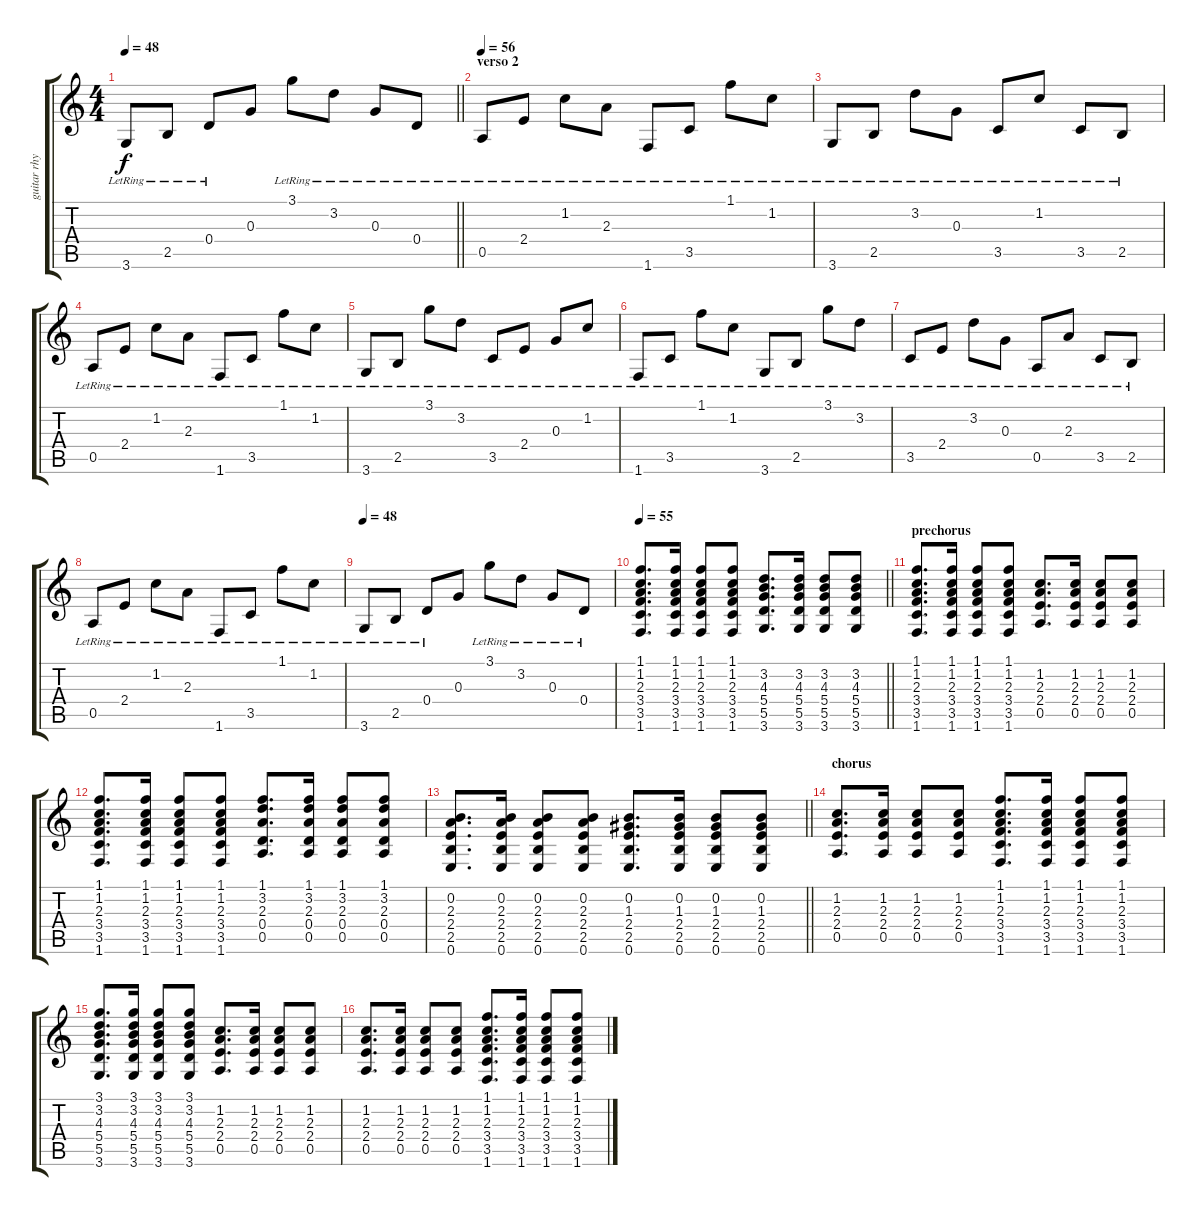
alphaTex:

\track ("guitar rhym" "guitar rhy") {instrument acousticguitarsteel}
\staff {score tabs}
\tuning (E4 B3 G3 D3 A2 E2) {hide}
\ts (4 4)
\tempo 48
\clef g2
\barLineRight lightlight
\ks c
3.6{lr}.8{dy f} 2.5{lr}.8 0.4{lr}.8 0.3.8 3.1{lr}.8 3.2{lr}.8 0.3{lr}.8 0.4{lr}.8 |
\section ("" "verso 2")
\tempo 56
0.5{lr}.8 2.4{lr}.8 1.2{lr}.8 2.3{lr}.8 1.6{lr}.8 3.5{lr}.8 1.1{lr}.8 1.2{lr}.8 |
3.6{lr}.8 2.5{lr}.8 3.2{lr}.8 0.3{lr}.8 3.5{lr}.8 1.2{lr}.8 3.5{lr}.8 2.5{lr}.8 |
0.5{lr}.8 2.4{lr}.8 1.2{lr}.8 2.3{lr}.8 1.6{lr}.8 3.5{lr}.8 1.1{lr}.8 1.2{lr}.8 |
3.6{lr}.8 2.5{lr}.8 3.1{lr}.8 3.2{lr}.8 3.5{lr}.8 2.4{lr}.8 0.3{lr}.8 1.2{lr}.8 |
1.6{lr}.8 3.5{lr}.8 1.1{lr}.8 1.2{lr}.8 3.6{lr}.8 2.5{lr}.8 3.1{lr}.8 3.2{lr}.8 |
3.5{lr}.8 2.4{lr}.8 3.2{lr}.8 0.3{lr}.8 0.5{lr}.8 2.3{lr}.8 3.5{lr}.8 2.5{lr}.8 |
0.5{lr}.8 2.4{lr}.8 1.2{lr}.8 2.3{lr}.8 1.6{lr}.8 3.5{lr}.8 1.1{lr}.8 1.2{lr}.8 |
\tempo 48
3.6{lr}.8 2.5{lr}.8 0.4{lr}.8 0.3.8 3.1{lr}.8 3.2{lr}.8 0.3{lr}.8 0.4{lr}.8 |
\tempo 55
\barLineRight lightlight
(1.1 1.2 2.3 3.4 3.5 1.6).8{d volume 11} (1.1 1.2 2.3 3.4 3.5 1.6).16 (1.1 1.2 2.3 3.4 3.5 1.6).8 (1.1 1.2 2.3 3.4 3.5 1.6).8 (3.2 4.3 5.4 5.5 3.6).8{d} (3.2 4.3 5.4 5.5 3.6).16 (3.2 4.3 5.4 5.5 3.6).8 (3.2 4.3 5.4 5.5 3.6).8 |
\section ("" "prechorus")
(1.1 1.2 2.3 3.4 3.5 1.6).8{d} (1.1 1.2 2.3 3.4 3.5 1.6).16 (1.1 1.2 2.3 3.4 3.5 1.6).8 (1.1 1.2 2.3 3.4 3.5 1.6).8 (1.2 2.3 2.4 0.5).8{d} (1.2 2.3 2.4 0.5).16 (1.2 2.3 2.4 0.5).8 (1.2 2.3 2.4 0.5).8 |
(1.1 1.2 2.3 3.4 3.5 1.6).8{d} (1.1 1.2 2.3 3.4 3.5 1.6).16 (1.1 1.2 2.3 3.4 3.5 1.6).8 (1.1 1.2 2.3 3.4 3.5 1.6).8 (1.1 3.2 2.3 0.4 0.5).8{d} (1.1 3.2 2.3 0.4 0.5).16 (1.1 3.2 2.3 0.4 0.5).8 (1.1 3.2 2.3 0.4 0.5).8 |
\barLineRight lightlight
(0.2 2.3 2.4 2.5 0.6).8{d} (0.2 2.3 2.4 2.5 0.6).16 (0.2 2.3 2.4 2.5 0.6).8 (0.2 2.3 2.4 2.5 0.6).8 (0.2 1.3 2.4 2.5 0.6).8{d} (0.2 1.3 2.4 2.5 0.6).16 (0.2 1.3 2.4 2.5 0.6).8 (0.2 1.3 2.4 2.5 0.6).8 |
\section ("" "chorus")
(1.2 2.3 2.4 0.5).8{d} (1.2 2.3 2.4 0.5).16 (1.2 2.3 2.4 0.5).8 (1.2 2.3 2.4 0.5).8 (1.1 1.2 2.3 3.4 3.5 1.6).8{d} (1.1 1.2 2.3 3.4 3.5 1.6).16 (1.1 1.2 2.3 3.4 3.5 1.6).8 (1.1 1.2 2.3 3.4 3.5 1.6).8 |
(3.1 3.2 4.3 5.4 5.5 3.6).8{d} (3.1 3.2 4.3 5.4 5.5 3.6).16 (3.1 3.2 4.3 5.4 5.5 3.6).8 (3.1 3.2 4.3 5.4 5.5 3.6).8 (1.2 2.3 2.4 0.5).8{d} (1.2 2.3 2.4 0.5).16 (1.2 2.3 2.4 0.5).8 (1.2 2.3 2.4 0.5).8 |
(1.2 2.3 2.4 0.5).8{d} (1.2 2.3 2.4 0.5).16 (1.2 2.3 2.4 0.5).8 (1.2 2.3 2.4 0.5).8 (1.1 1.2 2.3 3.4 3.5 1.6).8{d} (1.1 1.2 2.3 3.4 3.5 1.6).16 (1.1 1.2 2.3 3.4 3.5 1.6).8 (1.1 1.2 2.3 3.4 3.5 1.6).8
